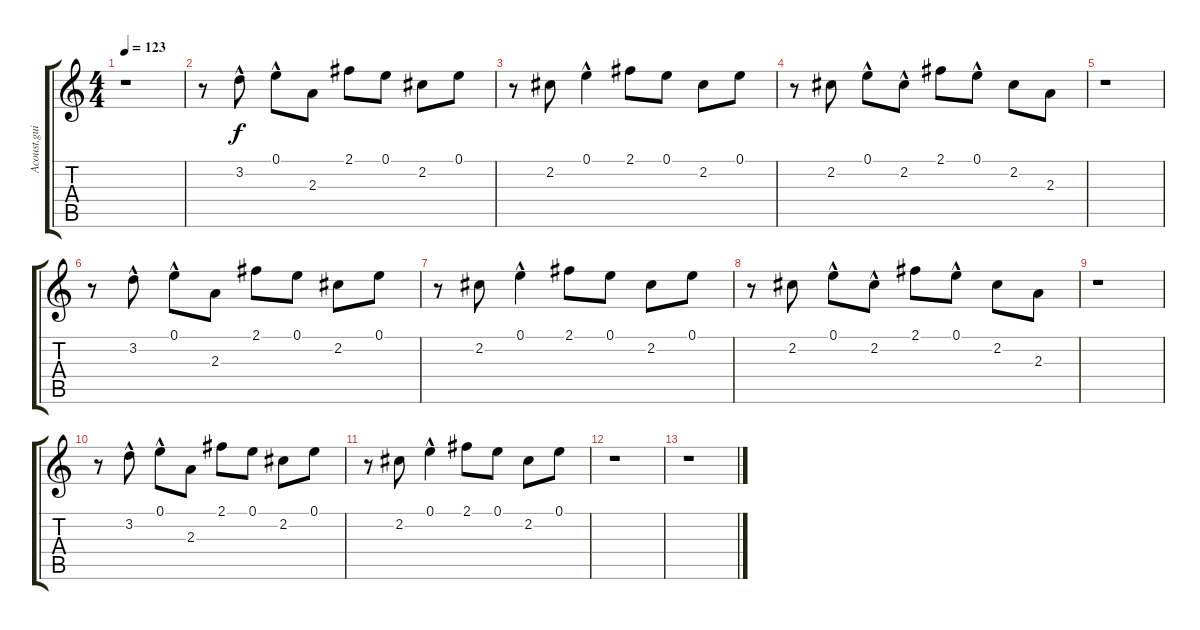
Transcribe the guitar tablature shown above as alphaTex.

\track ("Acoust.guitar (steel" "Acoust.gui") {instrument acousticguitarsteel}
\staff {score tabs}
\tuning (E4 B3 G3 D3 A2 E2) {hide}
\ts (4 4)
\tempo 123
\clef g2
\ks c
r.1{dy f} |
r.8 3.2{hac}.8 0.1{hac}.8 2.3.8 2.1.8 0.1.8 2.2.8 0.1.8 |
r.8 2.2.8 0.1{hac}.4 2.1.8 0.1.8 2.2.8 0.1.8 |
r.8 2.2.8 0.1{hac}.8 2.2{hac}.8 2.1.8 0.1{hac}.8 2.2.8 2.3.8 |
r.1 |
r.8 3.2{hac}.8 0.1{hac}.8 2.3.8 2.1.8 0.1.8 2.2.8 0.1.8 |
r.8 2.2.8 0.1{hac}.4 2.1.8 0.1.8 2.2.8 0.1.8 |
r.8 2.2.8 0.1{hac}.8 2.2{hac}.8 2.1.8 0.1{hac}.8 2.2.8 2.3.8 |
r.1 |
r.8 3.2{hac}.8 0.1{hac}.8 2.3.8 2.1.8 0.1.8 2.2.8 0.1.8 |
r.8 2.2.8 0.1{hac}.4 2.1.8 0.1.8 2.2.8 0.1.8 |
r.1 |
r.1
